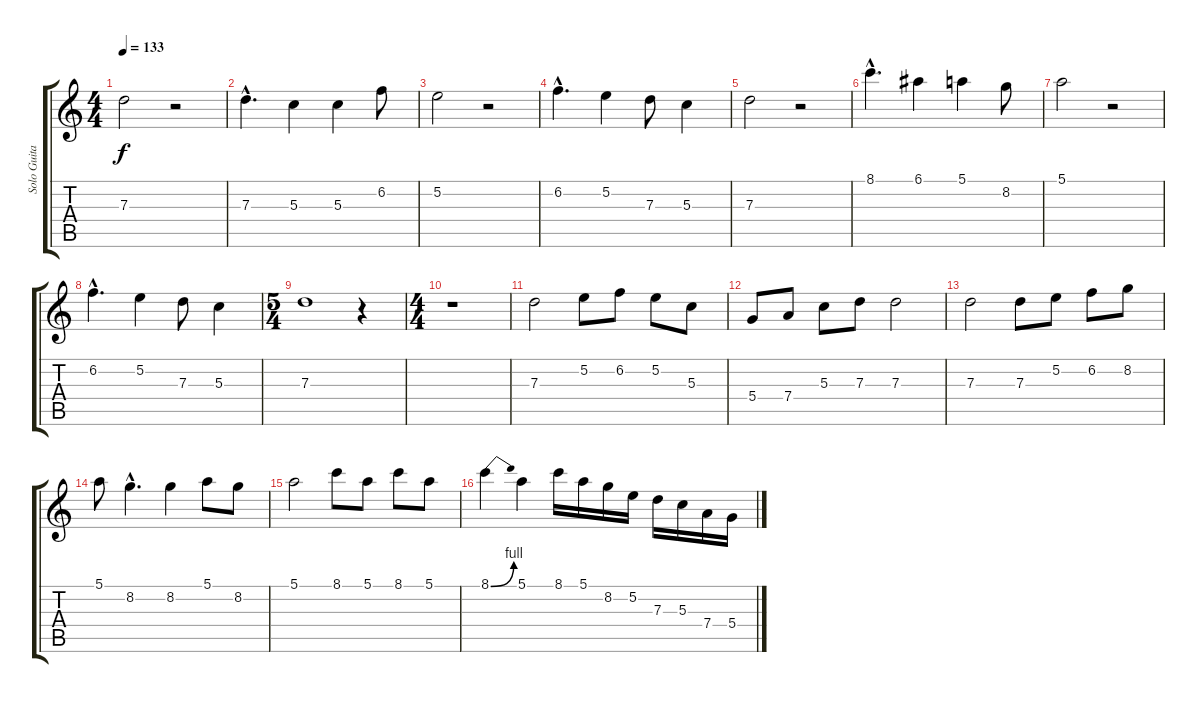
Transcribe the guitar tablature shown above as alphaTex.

\track ("Solo Guitar (İbrahim)" "Solo Guita") {instrument electricguitarclean}
\staff {score tabs}
\tuning (E4 B3 G3 D3 A2 E2) {hide}
\ts (4 4)
\tempo 133
\clef g2
\ks c
7.3.2{dy f} r.2 |
7.3{hac}.4{d} 5.3.4 5.3.4 6.2.8 |
5.2.2 r.2 |
6.2{hac}.4{d} 5.2.4 7.3.8 5.3.4 |
7.3.2 r.2 |
8.1{hac}.4{d} 6.1.4 5.1.4 8.2.8 |
5.1.2 r.2 |
6.2{hac}.4{d} 5.2.4 7.3.8 5.3.4 |
\ts (5 4)
7.3.1 r.4 |
\ts (4 4)
r.1 |
7.3.2 5.2.8 6.2.8 5.2.8 5.3.8 |
5.4.8 7.4.8 5.3.8 7.3.8 7.3.2 |
7.3.2 7.3.8 5.2.8 6.2.8 8.2.8 |
5.1.8 8.2{hac}.4{d} 8.2.4 5.1.8 8.2.8 |
5.1.2 8.1.8 5.1.8 8.1.8 5.1.8 |
8.1{be (bend 0 0 60 4)}.4 5.1.4 8.1.16 5.1.16 8.2.16 5.2.16 7.3.16 5.3.16 7.4.16 5.4.16
